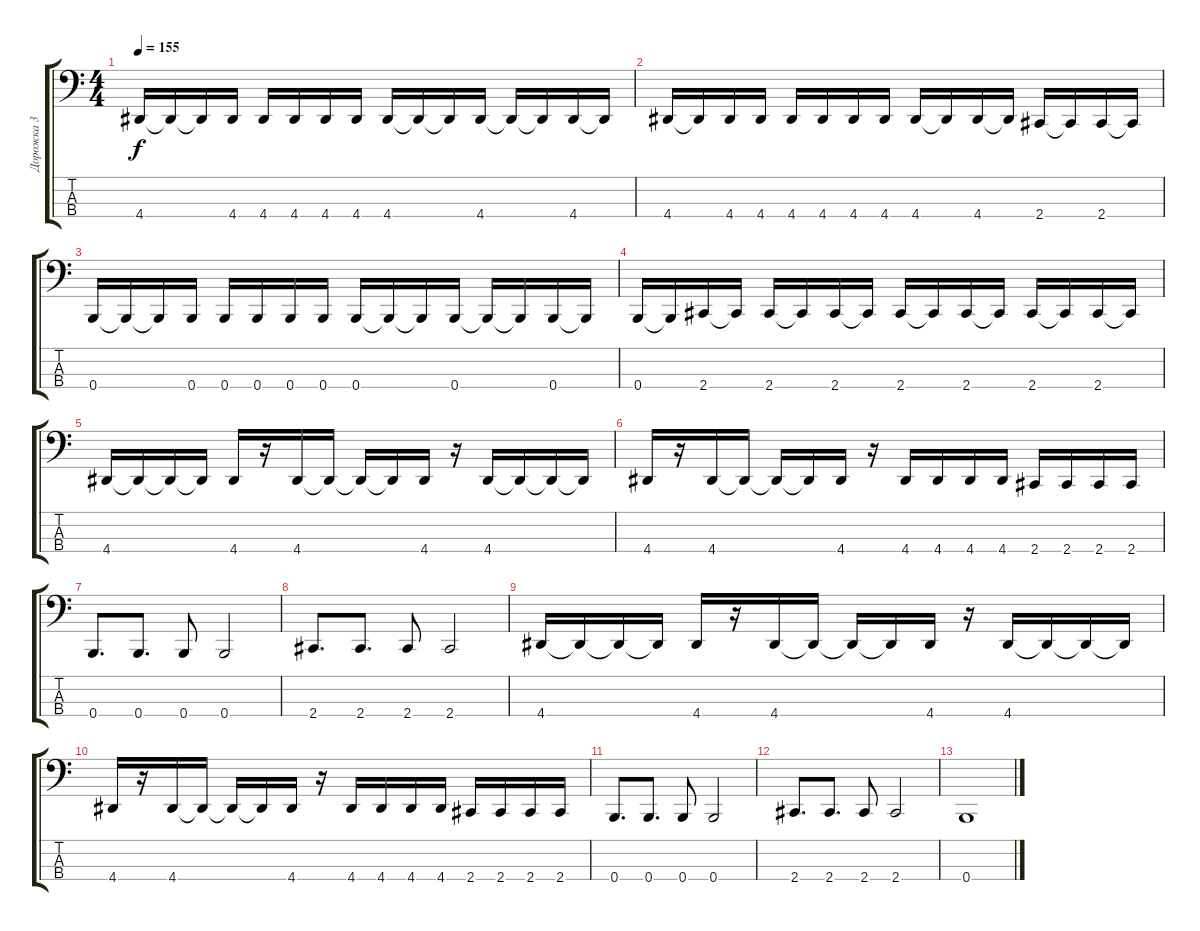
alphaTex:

\track ("Дорожка 3" "Дорожка 3") {instrument electricbasspick}
\staff {score tabs}
\tuning (E2 B1 Gb1 B0) {hide}
\ts (4 4)
\tempo 155
\clef f4
\ks c
4.4.16{dy f} 4.4{t}.16 4.4{t}.16 4.4.16 4.4.16 4.4.16 4.4.16 4.4.16 4.4.16 4.4{t}.16 4.4{t}.16 4.4.16 4.4{t}.16 4.4{t}.16 4.4.16 4.4{t}.16 |
4.4.16 4.4{t}.16 4.4.16 4.4.16 4.4.16 4.4.16 4.4.16 4.4.16 4.4.16 4.4{t}.16 4.4.16 4.4{t}.16 2.4.16 2.4{t}.16 2.4.16 2.4{t}.16 |
0.4.16 0.4{t}.16 0.4{t}.16 0.4.16 0.4.16 0.4.16 0.4.16 0.4.16 0.4.16 0.4{t}.16 0.4{t}.16 0.4.16 0.4{t}.16 0.4{t}.16 0.4.16 0.4{t}.16 |
0.4.16 0.4{t}.16 2.4.16 2.4{t}.16 2.4.16 2.4{t}.16 2.4.16 2.4{t}.16 2.4.16 2.4{t}.16 2.4.16 2.4{t}.16 2.4.16 2.4{t}.16 2.4.16 2.4{t}.16 |
4.4.16 4.4{t}.16 4.4{t}.16 4.4{t}.16 4.4.16 r.16 4.4.16 4.4{t}.16 4.4{t}.16 4.4{t}.16 4.4.16 r.16 4.4.16 4.4{t}.16 4.4{t}.16 4.4{t}.16 |
4.4.16 r.16 4.4.16 4.4{t}.16 4.4{t}.16 4.4{t}.16 4.4.16 r.16 4.4.16 4.4.16 4.4.16 4.4.16 2.4.16 2.4.16 2.4.16 2.4.16 |
0.4.8{d} 0.4.8{d} 0.4.8 0.4.2 |
2.4.8{d} 2.4.8{d} 2.4.8 2.4.2 |
4.4.16 4.4{t}.16 4.4{t}.16 4.4{t}.16 4.4.16 r.16 4.4.16 4.4{t}.16 4.4{t}.16 4.4{t}.16 4.4.16 r.16 4.4.16 4.4{t}.16 4.4{t}.16 4.4{t}.16 |
4.4.16 r.16 4.4.16 4.4{t}.16 4.4{t}.16 4.4{t}.16 4.4.16 r.16 4.4.16 4.4.16 4.4.16 4.4.16 2.4.16 2.4.16 2.4.16 2.4.16 |
0.4.8{d} 0.4.8{d} 0.4.8 0.4.2 |
2.4.8{d} 2.4.8{d} 2.4.8 2.4.2 |
0.4.1
